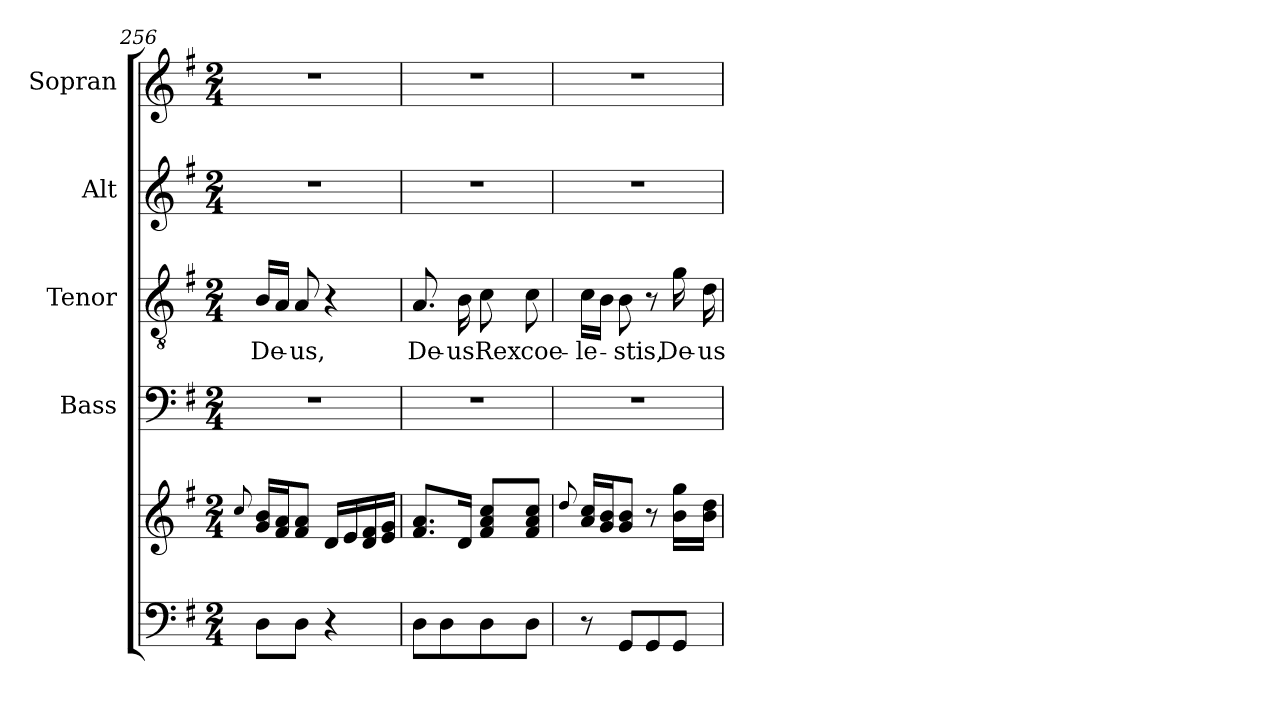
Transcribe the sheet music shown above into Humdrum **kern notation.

**kern	**kern	**kern	**kern	**text	**kern	**kern
*part5	*part5	*part4	*part3	*part3	*part2	*part1
*staff6	*staff5	*staff4	*staff3	*staff3	*staff2	*staff1
*	*	*I"Bass	*I"Tenor	*	*I"Alt	*I"Sopran
*	*	*I'B.	*I'T.	*	*I'A.	*I'S.
!!LO:LB:g=z
*clefF4	*clefG2	*clefF4	*clefGv2	*	*clefG2	*clefG2
*k[f#]	*k[f#]	*k[f#]	*k[f#]	*	*k[f#]	*k[f#]
*G:	*G:	*G:	*G:	*	*G:	*G:
*M2/4	*M2/4	*M2/4	*M2/4	*	*M2/4	*M2/4
=256	=256	=256	=256	=256	=256	=256
.	8qqcc/	.	.	.	.	.
!	!	!	!	!LO:LY:b	!	!
8D\L	16g/ 16b/LL	2r	16B/LL	De-	2r	2r
.	16f#/ 16a/J	.	16A/JJ	.	.	.
!	!	!	!	!LO:LY:b	!	!
8D\J	8f#/ 8a/J	.	8A/	-us,	.	.
4r	16d/LL	.	4r	.	.	.
.	16e/	.	.	.	.	.
.	16d/ 16f#/	.	.	.	.	.
.	16e/ 16g/JJ	.	.	.	.	.
=257	=257	=257	=257	=257	=257	=257
!	!	!	!	!LO:LY:b	!	!
8D\L	8.f#/ 8.a/L	2r	8.A/	De-	2r	2r
8D\	.	.	.	.	.	.
!	!	!	!	!LO:LY:b	!	!
.	16d/Jk	.	16B\	-us	.	.
!	!	!	!	!LO:LY:b	!	!
8D\	8f#/ 8a/ 8cc/L	.	8c\	Rex	.	.
!	!	!	!	!LO:LY:b	!	!
8D\J	8f#/ 8a/ 8cc/J	.	8c\	coe-	.	.
=258	=258	=258	=258	=258	=258	=258
.	8qqdd/	.	.	.	.	.
!	!	!	!	!LO:LY:b	!	!
8r	16a/ 16cc/LL	2r	16c\LL	-le-	2r	2r
.	16g/ 16b/J	.	16B\JJ	.	.	.
!	!	!	!	!LO:LY:b	!	!
8GG/L	8g/ 8b/J	.	8B\	-stis,	.	.
8GG/	8r	.	8r	.	.	.
!	!	!	!	!LO:LY:b	!	!
8GG/J	16b\ 16gg\LL	.	16g\	De-	.	.
!	!	!	!	!LO:LY:b	!	!
.	16b\ 16dd\JJ	.	16d\	-us	.	.
=	=	=	=	=	=	=
*-	*-	*-	*-	*-	*-	*-
